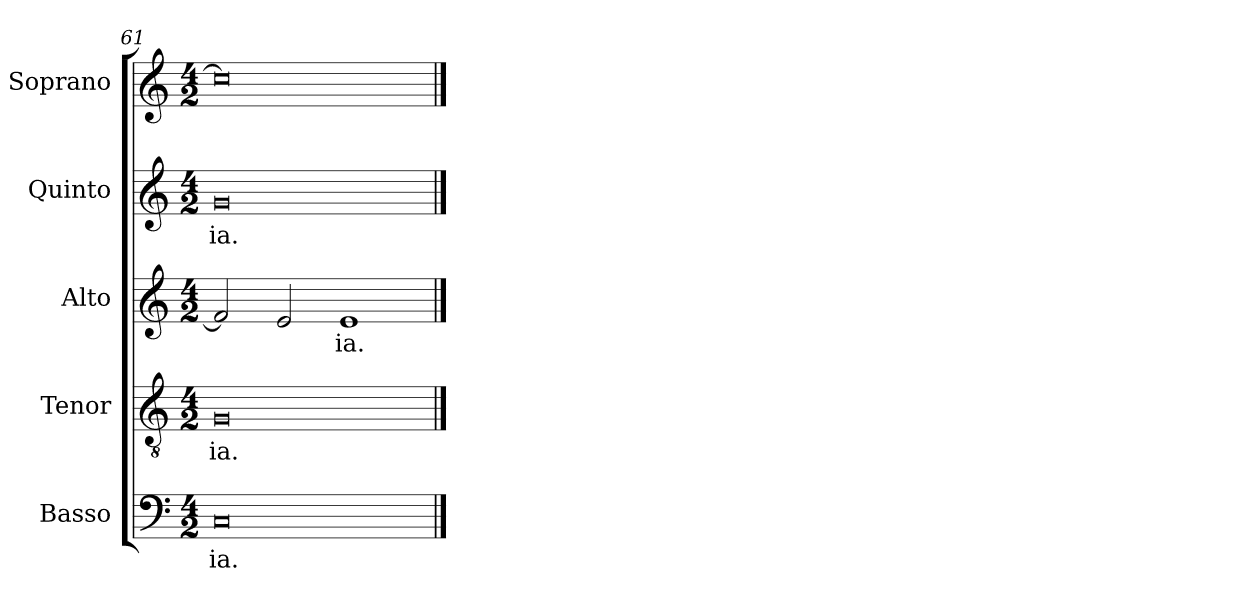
**kern	**text	**kern	**text	**kern	**text	**kern	**text	**kern
*part5	*part5	*part4	*part4	*part3	*part3	*part2	*part2	*part1
*staff5	*staff5	*staff4	*staff4	*staff3	*staff3	*staff2	*staff2	*staff1
*I"Basso	*	*I"Tenor	*	*I"Alto	*	*I"Quinto	*	*I"Soprano
*I'B.	*	*I'T.	*	*I'A.	*	*I'Q.	*	*I'S.
*clefF4	*	*clefGv2	*	*clefG2	*	*clefG2	*	*clefG2
*	*	*ITrd7c12	*	*	*	*	*	*
*k[]	*	*k[]	*	*k[]	*	*k[]	*	*k[]
*C:	*	*C:	*	*C:	*	*C:	*	*C:
*M4/2	*	*M4/2	*	*M4/2	*	*M4/2	*	*M4/2
=61	=61	=61	=61	=61	=61	=61	=61	=61
!	!LO:LY:b:color=#000000	!	!	!	!	!	!	!
!	!	!	!LO:LY:b:color=#000000	!	!	!	!	!
!	!	!	!	!	!	!	!LO:LY:b:color=#000000	!
0Ci	-ia.	0GGi	-ia.	2fi/]	.	0gi	-ia.	0cci]
.	.	.	.	2ei/	.	.	.	.
!	!	!	!	!	!LO:LY:b:color=#000000	!	!	!
.	.	.	.	1ei	-ia.	.	.	.
==	==	==	==	==	==	==	==	==
*-	*-	*-	*-	*-	*-	*-	*-	*-
